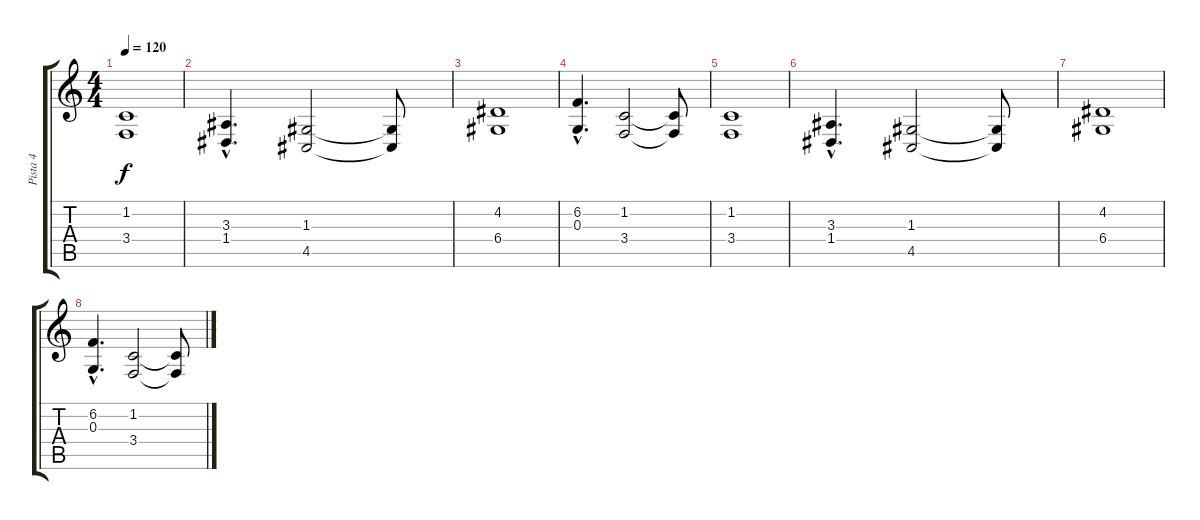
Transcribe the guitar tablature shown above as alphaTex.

\track ("Pista 4" "Pista 4") {instrument tremolostrings}
\staff {score tabs}
\tuning (E4 B3 G3 D3 A2 E2) {hide}
\ts (4 4)
\tempo 120
\clef g2
\ks c
(1.2 3.4).1{dy f} |
(3.3{hac} 1.4{hac}).4{d} (1.3 4.5).2 (1.3{t} 4.5{t}).8 |
(4.2 6.4).1 |
(6.2{hac} 0.3{hac}).4{d} (1.2 3.4).2 (1.2{t} 3.4{t}).8 |
(1.2 3.4).1 |
(3.3{hac} 1.4{hac}).4{d} (1.3 4.5).2 (1.3{t} 4.5{t}).8 |
(4.2 6.4).1 |
(6.2{hac} 0.3{hac}).4{d} (1.2 3.4).2 (1.2{t} 3.4{t}).8
